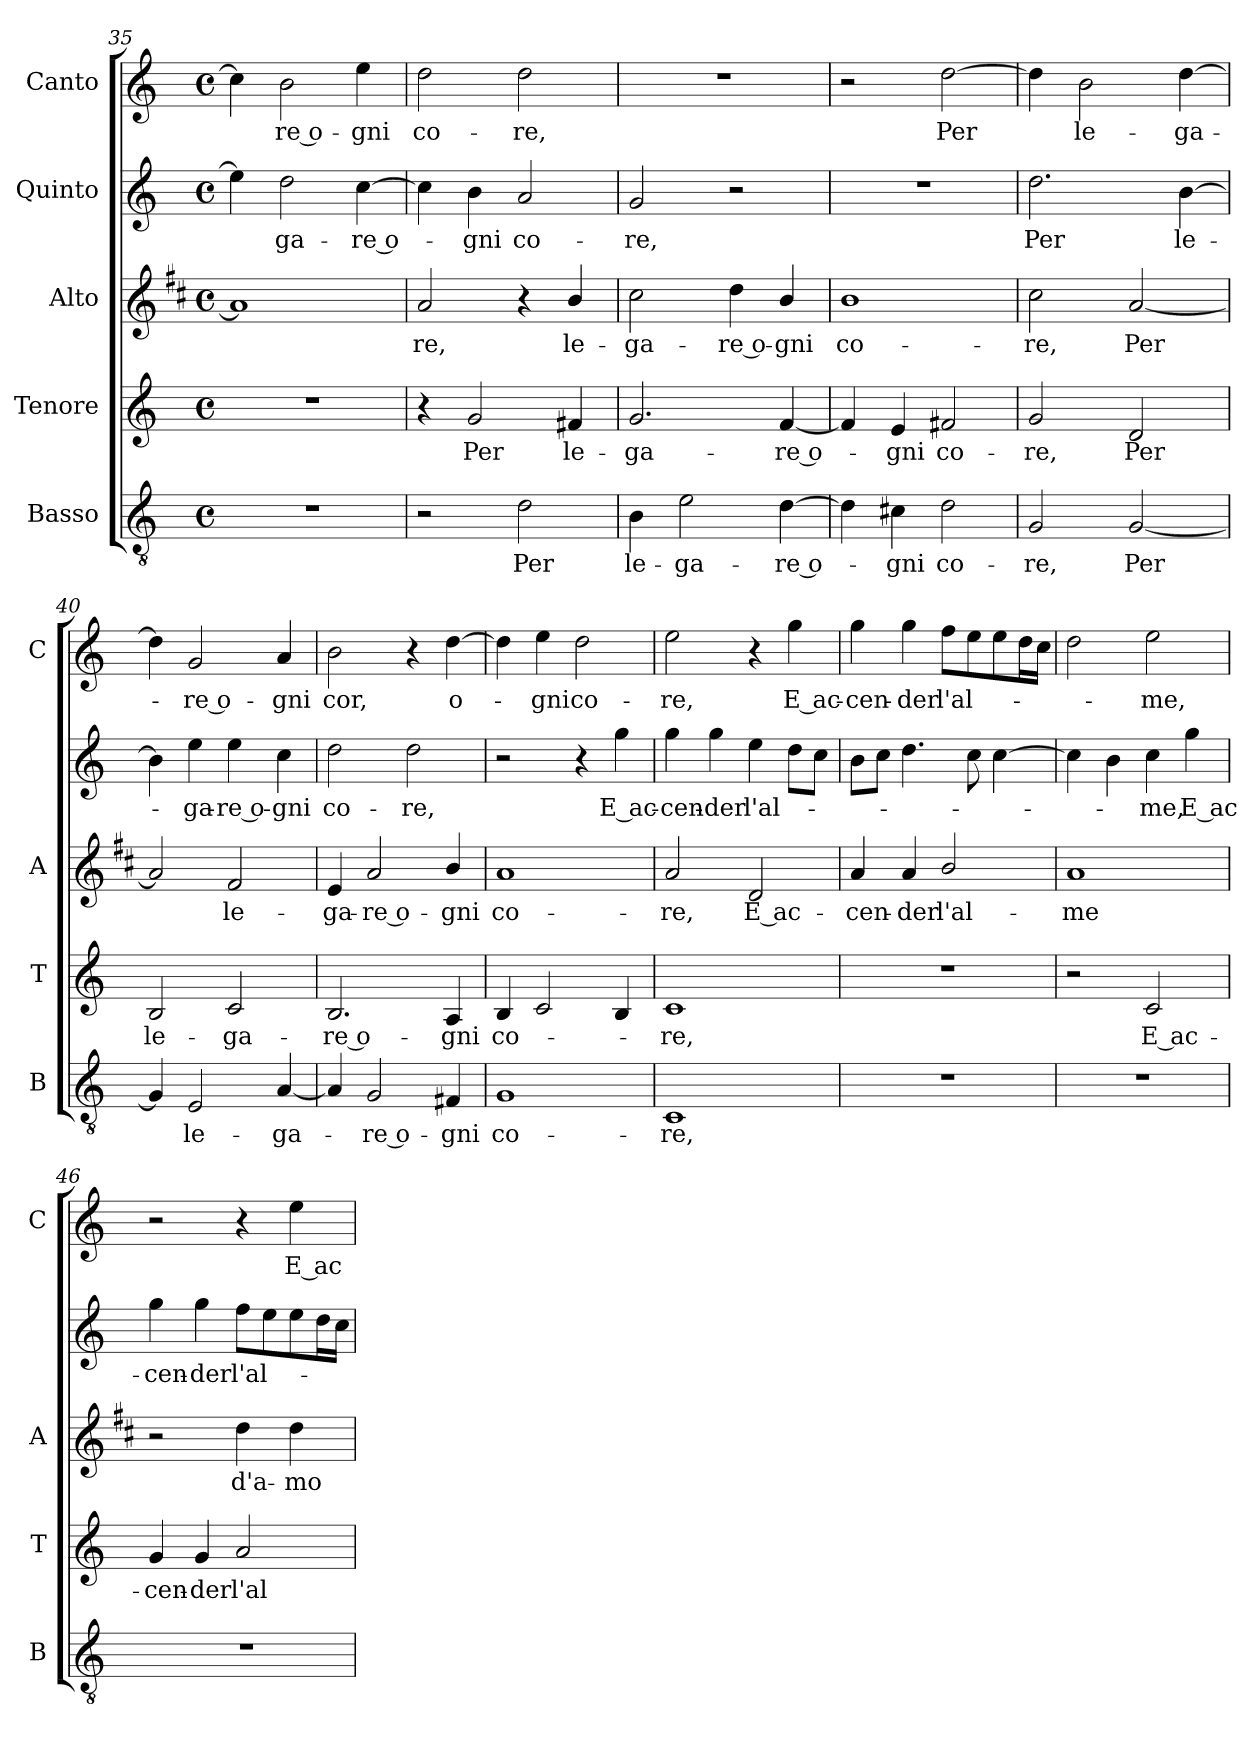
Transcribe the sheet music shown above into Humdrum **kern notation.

**kern	**text	**kern	**text	**kern	**text	**kern	**text	**kern	**text
*part5	*part5	*part4	*part4	*part3	*part3	*part2	*part2	*part1	*part1
*staff5	*staff5	*staff4	*staff4	*staff3	*staff3	*staff2	*staff2	*staff1	*staff1
*I"Basso	*	*I"Tenore	*	*I"Alto	*	*I"Quinto	*	*I"Canto	*
*I'B	*	*I'T	*	*I'A	*	*	*	*I'C	*
*clefGv2	*	*clefG2	*	*clefG2	*	*clefG2	*	*clefG2	*
*	*	*	*	*ITrd1c2	*	*	*	*	*
*k[]	*	*k[]	*	*k[]	*	*k[]	*	*k[]	*
*C:	*	*C:	*	*C:	*	*C:	*	*C:	*
*M4/4	*	*M4/4	*	*M4/4	*	*M4/4	*	*M4/4	*
*met(c)	*	*met(c)	*	*met(c)	*	*met(c)	*	*met(c)	*
=35	=35	=35	=35	=35	=35	=35	=35	=35	=35
1r	.	1r	.	1g]	.	4ee\]	.	4cc\]	.
!	!	!	!	!	!	!	!LO:LY:b	!	!LO:LY:b
.	.	.	.	.	.	2dd\	-ga-	2b\	-re o-
!	!	!	!	!	!	!	!LO:LY:b	!	!LO:LY:b
.	.	.	.	.	.	[4cc\	-re o-	4ee\	-gni
=36	=36	=36	=36	=36	=36	=36	=36	=36	=36
!	!	!	!	!	!LO:LY:b	!	!	!	!LO:LY:b
2r	.	4r	.	2g/	-re,	4cc\]	.	2dd\	co-
!	!	!	!LO:LY:b	!	!	!	!LO:LY:b	!	!
.	.	2g/	Per	.	.	4b\	-gni	.	.
!	!LO:LY:b	!	!	!	!	!	!LO:LY:b	!	!LO:LY:b
2d\	Per	.	.	4r	.	2a/	co-	2dd\	-re,
!	!	!	!LO:LY:b	!	!LO:LY:b	!	!	!	!
.	.	4f#X/	le-	4a/	le-	.	.	.	.
=37	=37	=37	=37	=37	=37	=37	=37	=37	=37
!	!LO:LY:b	!	!LO:LY:b	!	!LO:LY:b	!	!LO:LY:b	!	!
4B\	le-	2.g/	-ga-	2b\	-ga-	2g/	-re,	1r	.
!	!LO:LY:b	!	!	!	!	!	!	!	!
2e\	-ga-	.	.	.	.	.	.	.	.
!	!	!	!	!	!LO:LY:b	!	!	!	!
.	.	.	.	4cc\	-re o-	2r	.	.	.
!	!LO:LY:b	!	!LO:LY:b	!	!LO:LY:b	!	!	!	!
[4d\	-re o-	[4f/	-re o-	4a/	-gni	.	.	.	.
=38	=38	=38	=38	=38	=38	=38	=38	=38	=38
!	!	!	!	!	!LO:LY:b	!	!	!	!
4d\]	.	4f/]	.	1a	co-	1r	.	2r	.
!	!LO:LY:b	!	!LO:LY:b	!	!	!	!	!	!
4c#X\	-gni	4e/	-gni	.	.	.	.	.	.
!	!LO:LY:b	!	!LO:LY:b	!	!	!	!	!	!LO:LY:b
2d\	co-	2f#X/	co-	.	.	.	.	[2dd\	Per
!!LO:PB:g=z
=39	=39	=39	=39	=39	=39	=39	=39	=39	=39
!	!LO:LY:b	!	!LO:LY:b	!	!LO:LY:b	!	!LO:LY:b	!	!
2G/	-re,	2g/	-re,	2b\	-re,	2.dd\	Per	4dd\]	.
!	!	!	!	!	!	!	!	!	!LO:LY:b
.	.	.	.	.	.	.	.	2b\	le-
!	!LO:LY:b	!	!LO:LY:b	!	!LO:LY:b	!	!	!	!
[2G/	Per	2d/	Per	[2g/	Per	.	.	.	.
!	!	!	!	!	!	!	!LO:LY:b	!	!LO:LY:b
.	.	.	.	.	.	[4b\	le-	[4dd\	-ga-
=40	=40	=40	=40	=40	=40	=40	=40	=40	=40
!	!	!	!LO:LY:b	!	!	!	!	!	!
4G/]	.	2B/	le-	2g/]	.	4b\]	.	4dd\]	.
!	!LO:LY:b	!	!	!	!	!	!LO:LY:b	!	!LO:LY:b
2E/	le-	.	.	.	.	4ee\	-ga-	2g/	-re o-
!	!	!	!LO:LY:b	!	!LO:LY:b	!	!LO:LY:b	!	!
.	.	2c/	-ga-	2e/	le-	4ee\	-re o-	.	.
!	!LO:LY:b	!	!	!	!	!	!LO:LY:b	!	!LO:LY:b
[4A/	-ga-	.	.	.	.	4cc\	-gni	4a/	-gni
=41	=41	=41	=41	=41	=41	=41	=41	=41	=41
!	!	!	!LO:LY:b	!	!LO:LY:b	!	!LO:LY:b	!	!LO:LY:b
4A/]	.	2.B/	-re o-	4d/	-ga-	2dd\	co-	2b\	cor,
!	!LO:LY:b	!	!	!	!LO:LY:b	!	!	!	!
2G/	-re o-	.	.	2g/	-re o-	.	.	.	.
!	!	!	!	!	!	!	!LO:LY:b	!	!
.	.	.	.	.	.	2dd\	-re,	4r	.
!	!LO:LY:b	!	!LO:LY:b	!	!LO:LY:b	!	!	!	!LO:LY:b
4F#X/	-gni	4A/	-gni	4a/	-gni	.	.	[4dd\	o-
=42	=42	=42	=42	=42	=42	=42	=42	=42	=42
!	!LO:LY:b	!	!LO:LY:b	!	!LO:LY:b	!	!	!	!
1G	co-	4B/	co-	1g	co-	2r	.	4dd\]	.
!	!	!	!	!	!	!	!	!	!LO:LY:b
.	.	2c/	.	.	.	.	.	4ee\	-gni
!	!	!	!	!	!	!	!	!	!LO:LY:b
.	.	.	.	.	.	4r	.	2dd\	co-
!	!	!	!	!	!	!	!LO:LY:b	!	!
.	.	4B/	.	.	.	4gg\	E ac-	.	.
=43	=43	=43	=43	=43	=43	=43	=43	=43	=43
!	!LO:LY:b	!	!LO:LY:b	!	!LO:LY:b	!	!LO:LY:b	!	!LO:LY:b
1C	-re,	1c	-re,	2g/	-re,	4gg\	-cen-	2ee\	-re,
!	!	!	!	!	!	!	!LO:LY:b	!	!
.	.	.	.	.	.	4gg\	-der	.	.
!	!	!	!	!	!LO:LY:b	!	!LO:LY:b	!	!
.	.	.	.	2c/	E ac-	4ee\	l'al-	4r	.
!	!	!	!	!	!	!	!	!	!LO:LY:b
.	.	.	.	.	.	8dd\L	.	4gg\	E ac-
.	.	.	.	.	.	8cc\J	.	.	.
=44	=44	=44	=44	=44	=44	=44	=44	=44	=44
!	!	!	!	!	!LO:LY:b	!	!	!	!LO:LY:b
1r	.	1r	.	4g/	-cen-	8b\L	.	4gg\	-cen-
.	.	.	.	.	.	8cc\J	.	.	.
!	!	!	!	!	!LO:LY:b	!	!	!	!LO:LY:b
.	.	.	.	4g/	-der	4.dd\	.	4gg\	-der
!	!	!	!	!	!LO:LY:b	!	!	!	!LO:LY:b
.	.	.	.	2a/	l'al-	.	.	8ff\L	l'al-
.	.	.	.	.	.	8cc\	.	8ee\	.
.	.	.	.	.	.	[4cc\	.	8ee\	.
.	.	.	.	.	.	.	.	16dd\L	.
.	.	.	.	.	.	.	.	16cc\JJ	.
=45	=45	=45	=45	=45	=45	=45	=45	=45	=45
!	!	!	!	!	!LO:LY:b	!	!	!	!
1r	.	2r	.	1g	-me	4cc\]	.	2dd\	.
.	.	.	.	.	.	4b\	.	.	.
!	!	!	!LO:LY:b	!	!	!	!LO:LY:b	!	!LO:LY:b
.	.	2c/	E ac-	.	.	4cc\	-me,	2ee\	-me,
!	!	!	!	!	!	!	!LO:LY:b	!	!
.	.	.	.	.	.	4gg\	E ac-	.	.
!!LO:LB:g=z
=46	=46	=46	=46	=46	=46	=46	=46	=46	=46
!	!	!	!LO:LY:b	!	!	!	!LO:LY:b	!	!
1r	.	4g/	-cen-	2r	.	4gg\	-cen-	2r	.
!	!	!	!LO:LY:b	!	!	!	!LO:LY:b	!	!
.	.	4g/	-der	.	.	4gg\	-der	.	.
!	!	!	!LO:LY:b	!	!LO:LY:b	!	!LO:LY:b	!	!
.	.	2a/	l'al-	4cc\	d'a-	8ff\L	l'al-	4r	.
.	.	.	.	.	.	8ee\	.	.	.
!	!	!	!	!	!LO:LY:b	!	!	!	!LO:LY:b
.	.	.	.	4cc\	-mo-	8ee\	.	4ee\	E ac-
.	.	.	.	.	.	16dd\L	.	.	.
.	.	.	.	.	.	16cc\JJ	.	.	.
=	=	=	=	=	=	=	=	=	=
*-	*-	*-	*-	*-	*-	*-	*-	*-	*-
